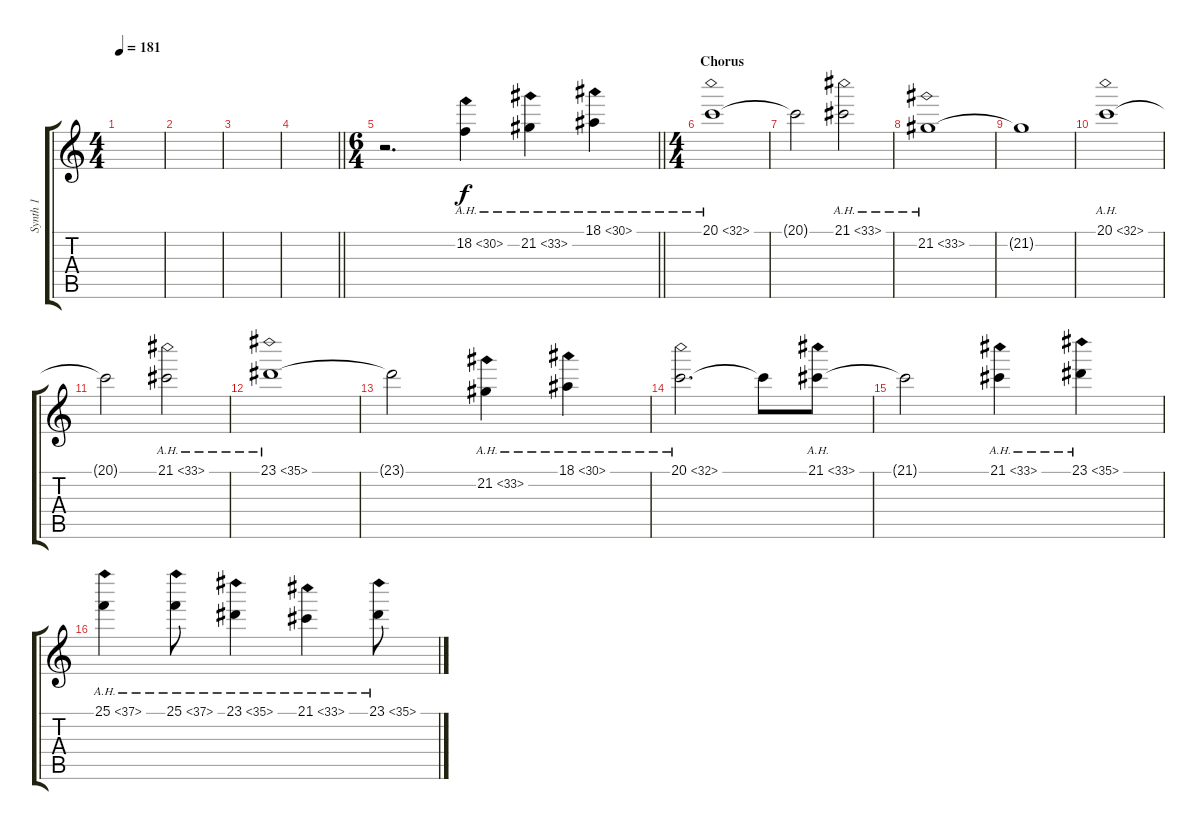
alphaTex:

\track ("Synth 1" "Synth 1") {instrument stringensemble1}
\staff {score tabs}
\tuning (E4 B3 G3 D3 A2 E2) {hide}
\ts (4 4)
\tempo 181
\clef g2
\ks c
|
|
|
\barLineRight lightlight
|
\ts (6 4)
\barLineRight lightlight
r.2{d} 18.2{ah 12}.4 21.2{ah 12}.4 18.1{ah 12}.4 |
\ts (4 4)
\section ("" "Chorus")
20.1{ah 12}.1 |
20.1{t}.2 21.1{ah 12}.2 |
21.2{ah 12}.1 |
21.2{t}.1 |
20.1{ah 12}.1 |
20.1{t}.2 21.1{ah 12}.2 |
23.1{ah 12}.1 |
23.1{t}.2 21.2{ah 12}.4 18.1{ah 12}.4 |
20.1{ah 12}.2{d} 20.1{t}.8 21.1{ah 12}.8 |
21.1{t}.2 21.1{ah 12}.4 23.1{ah 12}.4 |
25.1{ah 12}.4 25.1{ah 12}.8 23.1{ah 12}.4 21.1{ah 12}.4 23.1{ah 12}.8
